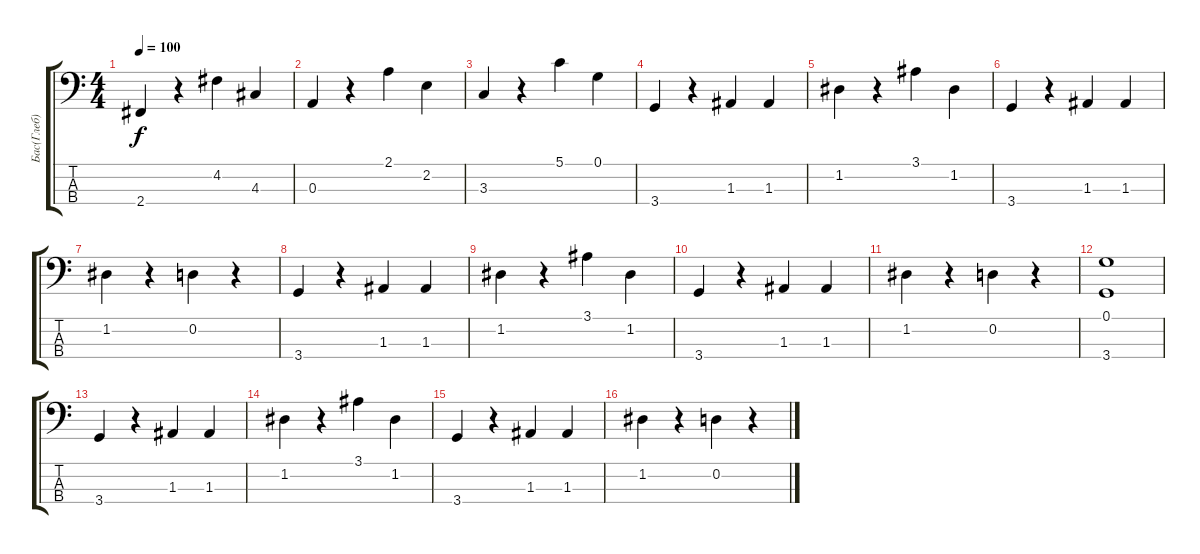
\track ("Бас(Глеб)" "Бас(Глеб)") {instrument slapbass1}
\staff {score tabs}
\tuning (G2 D2 A1 E1) {hide}
\ts (4 4)
\tempo 100
\clef f4
\ks c
2.4.4{dy f} r.4 4.2.4 4.3.4 |
0.3.4 r.4 2.1.4 2.2.4 |
3.3.4 r.4 5.1.4 0.1.4 |
3.4.4 r.4 1.3.4 1.3.4 |
1.2.4 r.4 3.1.4 1.2.4 |
3.4.4 r.4 1.3.4 1.3.4 |
1.2.4 r.4 0.2.4 r.4 |
3.4.4 r.4 1.3.4 1.3.4 |
1.2.4 r.4 3.1.4 1.2.4 |
3.4.4 r.4 1.3.4 1.3.4 |
1.2.4 r.4 0.2.4 r.4 |
(0.1 3.4).1 |
3.4.4 r.4 1.3.4 1.3.4 |
1.2.4 r.4 3.1.4 1.2.4 |
3.4.4 r.4 1.3.4 1.3.4 |
1.2.4 r.4 0.2.4 r.4
